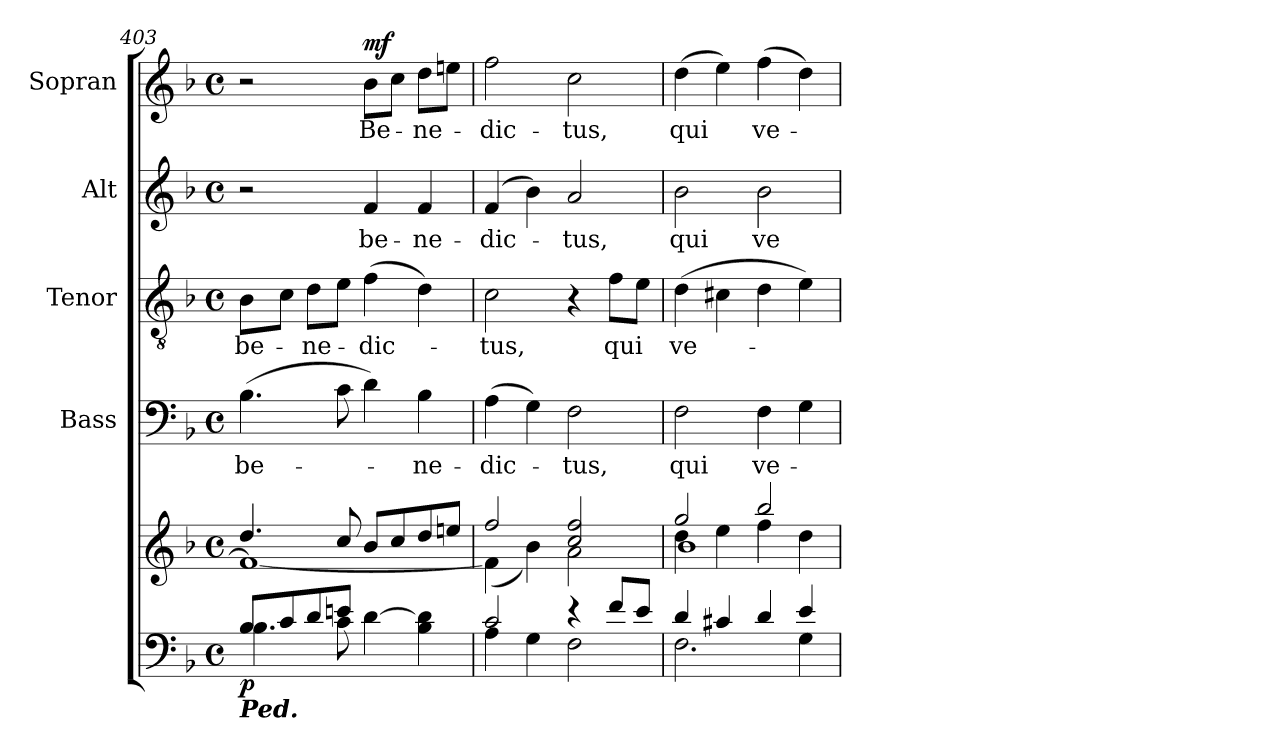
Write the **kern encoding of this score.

**kern	**kern	**dynam	**kern	**text	**kern	**text	**kern	**text	**kern	**text	**dynam
*part5	*part5	*part5	*part4	*part4	*part3	*part3	*part2	*part2	*part1	*part1	*part1
*staff6	*staff5	*staff5/6	*staff4	*staff4	*staff3	*staff3	*staff2	*staff2	*staff1	*staff1	*staff1
*	*	*	*I"Bass	*	*I"Tenor	*	*I"Alt	*	*I"Sopran	*	*
*	*	*	*I'B.	*	*I'T.	*	*I'A.	*	*I'S.	*	*
*clefF4	*clefG2	*	*clefF4	*	*clefGv2	*	*clefG2	*	*clefG2	*	*
*k[b-]	*k[b-]	*	*k[b-]	*	*k[b-]	*	*k[b-]	*	*k[b-]	*	*
*F:	*F:	*	*F:	*	*F:	*	*F:	*	*F:	*	*
*M4/4	*M4/4	*	*M4/4	*	*M4/4	*	*M4/4	*	*M4/4	*	*
*met(c)	*met(c)	*	*met(c)	*	*met(c)	*	*met(c)	*	*met(c)	*	*
=403	=403	=403	=403	=403	=403	=403	=403	=403	=403	=403	=403
*^	*^	*	*	*	*	*	*	*	*	*	*
!LO:TX:b:Bi:t=Ped.	!	!	!	!	!	!	!	!	!	!	!	!	!
!	!	!	!	!LO:DY:b=2	!	!LO:LY:b	!	!LO:LY:b	!	!	!	!	!
8B-/L	4.B-\	4.dd/	1f_	p	(>4.B-\	be-	8B-\L	be-	2r	.	2r	.	.
8c/	.	.	.	.	.	.	8c\J	.	.	.	.	.	.
!	!	!	!	!	!	!	!	!LO:LY:b	!	!	!	!	!
8d/	.	.	.	.	.	.	8d\L	-ne-	.	.	.	.	.
8en/J	8c\	8cc/	.	.	8c\	.	8e\J	.	.	.	.	.	.
!	!	!	!	!	!	!	!	!LO:LY:b	!	!LO:LY:b	!	!LO:LY:b	!LO:DY:a
2ryy	[<4d\	8b-/L	.	.	4d\)	.	(>4f\	-dic-	4f/	be-	8b-\L	Be-	mf
.	.	8cc/	.	.	.	.	.	.	.	.	8cc\J	.	.
!	!	!	!	!	!	!LO:LY:b	!	!	!	!LO:LY:b	!	!LO:LY:b	!
.	4B-\ 4d\]	8dd/	.	.	4B-\	-ne-	4d\)	.	4f/	-ne-	8dd\L	-ne-	.
.	.	8een/J	.	.	.	.	.	.	.	.	8een\J	.	.
=404	=404	=404	=404	=404	=404	=404	=404	=404	=404	=404	=404	=404	=404
!	!	!	!	!	!	!LO:LY:b	!	!LO:LY:b	!	!LO:LY:b	!	!LO:LY:b	!
2c/	4A\	2ff/	(<4f\]	.	(>4A\	-dic-	2c\	-tus,	(4f/	-dic-	2ff\	-dic-	.
.	4G\	.	4b-\)	.	4G\)	.	.	.	4b-\)	.	.	.	.
!	!	!	!	!	!	!LO:LY:b	!	!	!	!LO:LY:b	!	!LO:LY:b	!
4re	2F\	2cc/ 2ff/	2a\	.	2F\	-tus,	4r	.	2a/	-tus,	2cc\	-tus,	.
!	!	!	!	!	!	!	!	!LO:LY:b	!	!	!	!	!
8f/L	.	.	.	.	.	.	8f\L	qui	.	.	.	.	.
8e/J	.	.	.	.	.	.	8e\J	.	.	.	.	.	.
=405	=405	=405	=405	=405	=405	=405	=405	=405	=405	=405	=405	=405	=405
*	*	*	*^	*	*	*	*	*	*	*	*	*	*
!	!	!	!	!	!	!	!LO:LY:b	!	!LO:LY:b	!	!LO:LY:b	!	!LO:LY:b	!
4d/	2.F\	2gg/	4dd\	1b-	.	2F\	qui	(>4d\	ve-	2b-\	qui	(>4dd\	qui	.
4c#X/	.	.	4ee\	.	.	.	.	4c#X\	.	.	.	4ee\)	.	.
!	!	!	!	!	!	!	!LO:LY:b	!	!	!	!LO:LY:b	!	!LO:LY:b	!
4d/	.	2bb-/	4ff\	.	.	4F\	ve-	4d\	.	2b-\	ve-	(>4ff\	ve-	.
4e/	4G\	.	4dd\	.	.	4G\	.	4e\)	.	.	.	4dd\)	.	.
*v	*v	*	*	*	*	*	*	*	*	*	*	*	*	*
*	*v	*v	*v	*	*	*	*	*	*	*	*	*	*
=	=	=	=	=	=	=	=	=	=	=	=
*-	*-	*-	*-	*-	*-	*-	*-	*-	*-	*-	*-
